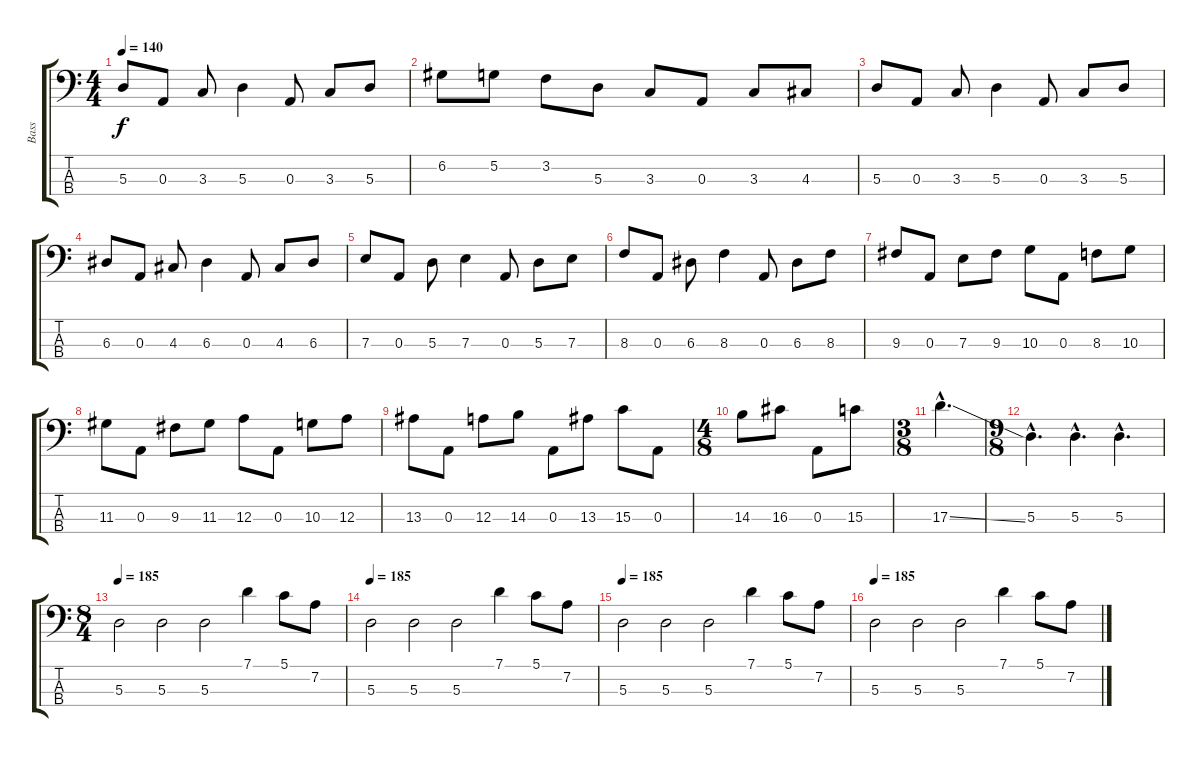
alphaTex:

\track ("Bass" "Bass") {instrument fretlessbass}
\staff {score tabs}
\tuning (G2 D2 A1 E1) {hide}
\ts (4 4)
\tempo 140
\clef f4
\ks c
5.3.8{dy f} 0.3.8 3.3.8 5.3.4 0.3.8 3.3.8 5.3.8 |
6.2.8 5.2.8 3.2.8 5.3.8 3.3.8 0.3.8 3.3.8 4.3.8 |
5.3.8 0.3.8 3.3.8 5.3.4 0.3.8 3.3.8 5.3.8 |
6.3.8 0.3.8 4.3.8 6.3.4 0.3.8 4.3.8 6.3.8 |
7.3.8 0.3.8 5.3.8 7.3.4 0.3.8 5.3.8 7.3.8 |
8.3.8 0.3.8 6.3.8 8.3.4 0.3.8 6.3.8 8.3.8 |
9.3.8 0.3.8 7.3.8 9.3.8 10.3.8 0.3.8 8.3.8 10.3.8 |
11.3.8 0.3.8 9.3.8 11.3.8 12.3.8 0.3.8 10.3.8 12.3.8 |
13.3.8 0.3.8 12.3.8 14.3.8 0.3.8 13.3.8 15.3.8 0.3.8 |
\ts (4 8)
14.3.8 16.3.8 0.3.8 15.3.8 |
\ts (3 8)
17.3{ss hac}.4{d} |
\ts (9 8)
5.3{hac}.4{d} 5.3{hac}.4{d} 5.3{hac}.4{d} |
\ts (8 4)
\tempo 185
5.3.2 5.3.2 5.3.2 7.1.4 5.1.8 7.2.8 |
\tempo 185
5.3.2 5.3.2 5.3.2 7.1.4 5.1.8 7.2.8 |
\tempo 185
5.3.2 5.3.2 5.3.2 7.1.4 5.1.8 7.2.8 |
\tempo 185
5.3.2 5.3.2 5.3.2 7.1.4 5.1.8 7.2.8
